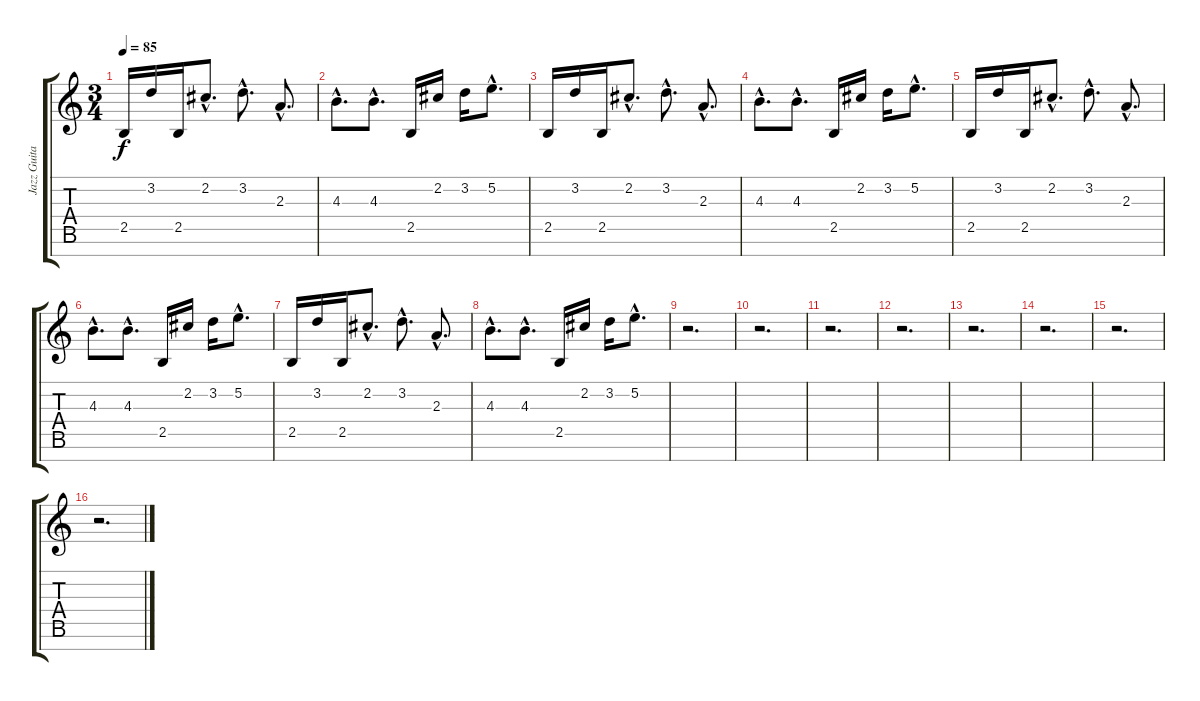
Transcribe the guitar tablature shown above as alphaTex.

\track ("Jazz Guitar 1" "Jazz Guita") {instrument electricguitarjazz}
\staff {score tabs}
\tuning (E4 B3 G3 D3 A2 E2 B1) {hide}
\ts (3 4)
\tempo 85
\clef g2
\ks c
2.5.16{dy f} 3.2.16 2.5.16 2.2{hac}.8{d} 3.2{hac}.8{d} 2.3{hac}.8{d} |
4.3{hac}.8{d} 4.3{hac}.8{d} 2.5.16 2.2.16 3.2.16 5.2{hac}.8{d} |
2.5.16 3.2.16 2.5.16 2.2{hac}.8{d} 3.2{hac}.8{d} 2.3{hac}.8{d} |
4.3{hac}.8{d} 4.3{hac}.8{d} 2.5.16 2.2.16 3.2.16 5.2{hac}.8{d} |
2.5.16 3.2.16 2.5.16 2.2{hac}.8{d} 3.2{hac}.8{d} 2.3{hac}.8{d} |
4.3{hac}.8{d} 4.3{hac}.8{d} 2.5.16 2.2.16 3.2.16 5.2{hac}.8{d} |
2.5.16 3.2.16 2.5.16 2.2{hac}.8{d} 3.2{hac}.8{d} 2.3{hac}.8{d} |
4.3{hac}.8{d} 4.3{hac}.8{d} 2.5.16 2.2.16 3.2.16 5.2{hac}.8{d} |
r.2{d} |
r.2{d} |
r.2{d} |
r.2{d} |
r.2{d} |
r.2{d} |
r.2{d} |
r.2{d}
